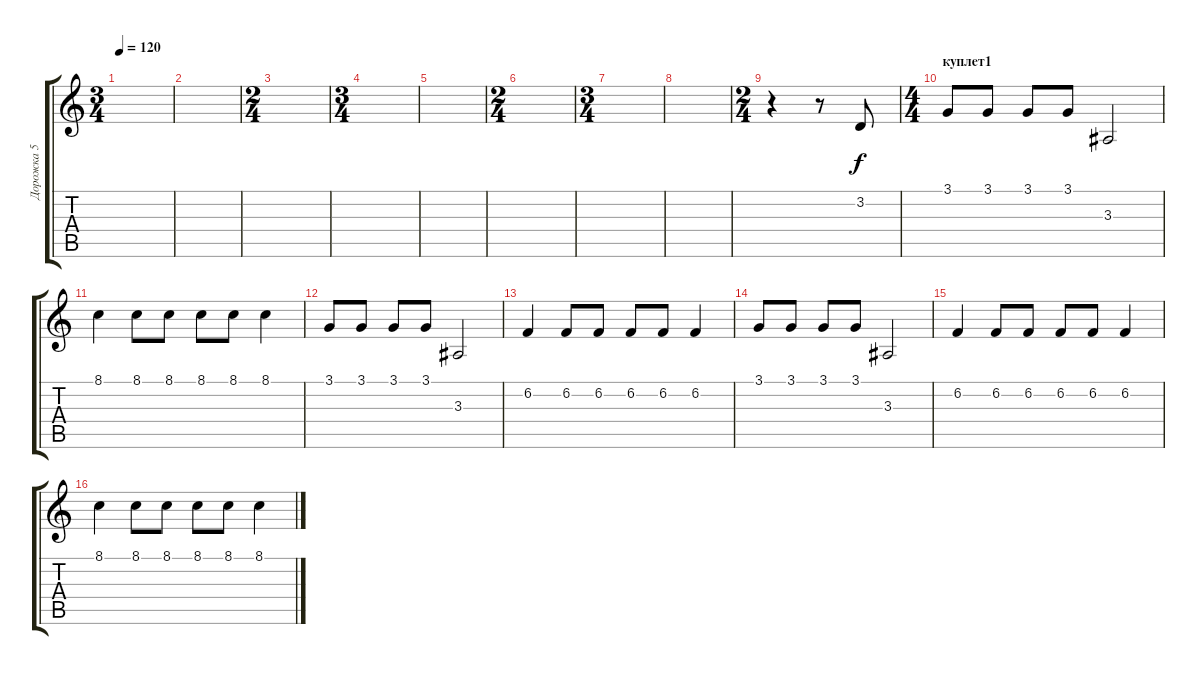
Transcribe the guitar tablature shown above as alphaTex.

\track ("Дорожка 5" "Дорожка 5") {instrument fx5brightness}
\staff {score tabs}
\tuning (E4 B3 G3 D3 A2 E2) {hide}
\ts (3 4)
\tempo 120
\clef g2
\ks c
|
|
\ts (2 4)
|
\ts (3 4)
|
|
\ts (2 4)
|
\ts (3 4)
|
|
\ts (2 4)
r.4 r.8 3.2.8 |
\ts (4 4)
\section ("" "куплет1")
3.1.8 3.1.8 3.1.8 3.1.8 3.3.2 |
8.1.4 8.1.8 8.1.8 8.1.8 8.1.8 8.1.4 |
3.1.8 3.1.8 3.1.8 3.1.8 3.3.2 |
6.2.4 6.2.8 6.2.8 6.2.8 6.2.8 6.2.4 |
3.1.8 3.1.8 3.1.8 3.1.8 3.3.2 |
6.2.4 6.2.8 6.2.8 6.2.8 6.2.8 6.2.4 |
8.1.4 8.1.8 8.1.8 8.1.8 8.1.8 8.1.4
